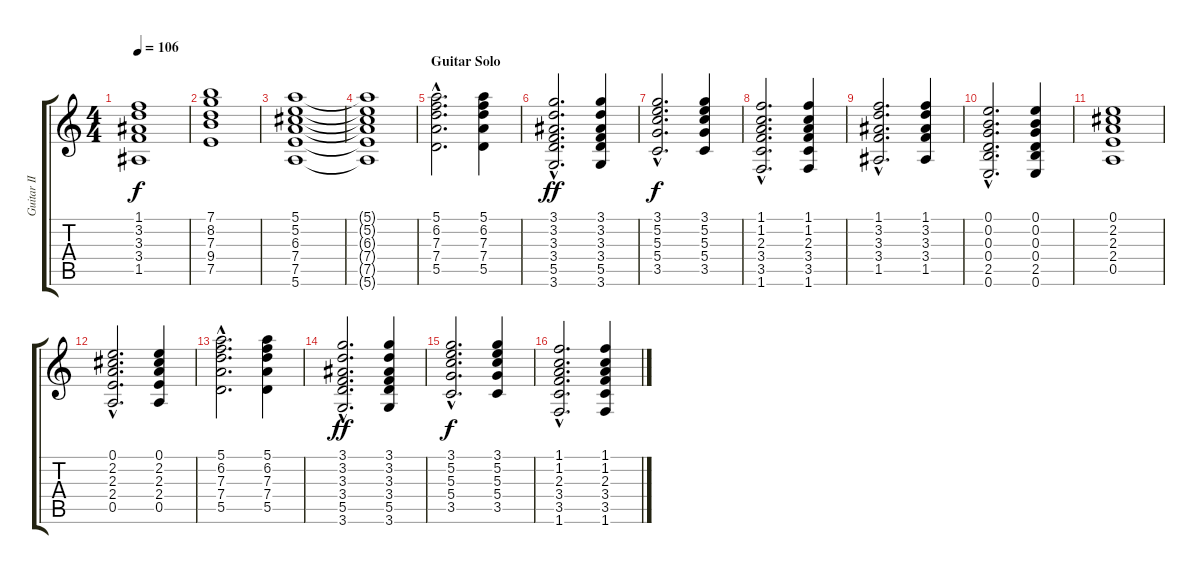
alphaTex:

\track ("Guitar II" "Guitar II") {instrument overdrivenguitar}
\staff {score tabs}
\tuning (E4 B3 G3 D3 A2 E2) {hide}
\ts (4 4)
\tempo 106
\clef g2
\ks c
(1.1 3.2 3.3 3.4 1.5).1{dy f} |
(7.1 8.2 7.3 9.4 7.5).1 |
(5.1 5.2 6.3 7.4 7.5 5.6).1 |
(5.1{t} 5.2{t} 6.3{t} 7.4{t} 7.5{t} 5.6{t}).1 |
\section ("" "Guitar Solo")
(5.1{hac} 6.2{hac} 7.3{hac} 7.4{hac} 5.5{hac}).2{d} (5.1 6.2 7.3 7.4 5.5).4 |
(3.1{hac} 3.2{hac} 3.3{hac} 3.4{hac} 5.5{hac} 3.6{hac}).2{d dy ff} (3.1 3.2 3.3 3.4 5.5 3.6).4 |
(3.1{hac} 5.2{hac} 5.3{hac} 5.4{hac} 3.5{hac}).2{d dy f} (3.1 5.2 5.3 5.4 3.5).4 |
(1.1{hac} 1.2{hac} 2.3{hac} 3.4{hac} 3.5{hac} 1.6{hac}).2{d} (1.1 1.2 2.3 3.4 3.5 1.6).4 |
(1.1{hac} 3.2{hac} 3.3{hac} 3.4{hac} 1.5{hac}).2{d} (1.1 3.2 3.3 3.4 1.5).4 |
(0.1{hac} 0.2{hac} 0.3{hac} 0.4{hac} 2.5{hac} 0.6{hac}).2{d} (0.1 0.2 0.3 0.4 2.5 0.6).4 |
(0.1 2.2 2.3 2.4 0.5).1 |
(0.1{hac} 2.2{hac} 2.3{hac} 2.4{hac} 0.5{hac}).2{d} (0.1 2.2 2.3 2.4 0.5).4 |
(5.1{hac} 6.2{hac} 7.3{hac} 7.4{hac} 5.5{hac}).2{d} (5.1 6.2 7.3 7.4 5.5).4 |
(3.1{hac} 3.2{hac} 3.3{hac} 3.4{hac} 5.5{hac} 3.6{hac}).2{d dy ff} (3.1 3.2 3.3 3.4 5.5 3.6).4 |
(3.1{hac} 5.2{hac} 5.3{hac} 5.4{hac} 3.5{hac}).2{d dy f} (3.1 5.2 5.3 5.4 3.5).4 |
(1.1{hac} 1.2{hac} 2.3{hac} 3.4{hac} 3.5{hac} 1.6{hac}).2{d} (1.1 1.2 2.3 3.4 3.5 1.6).4
